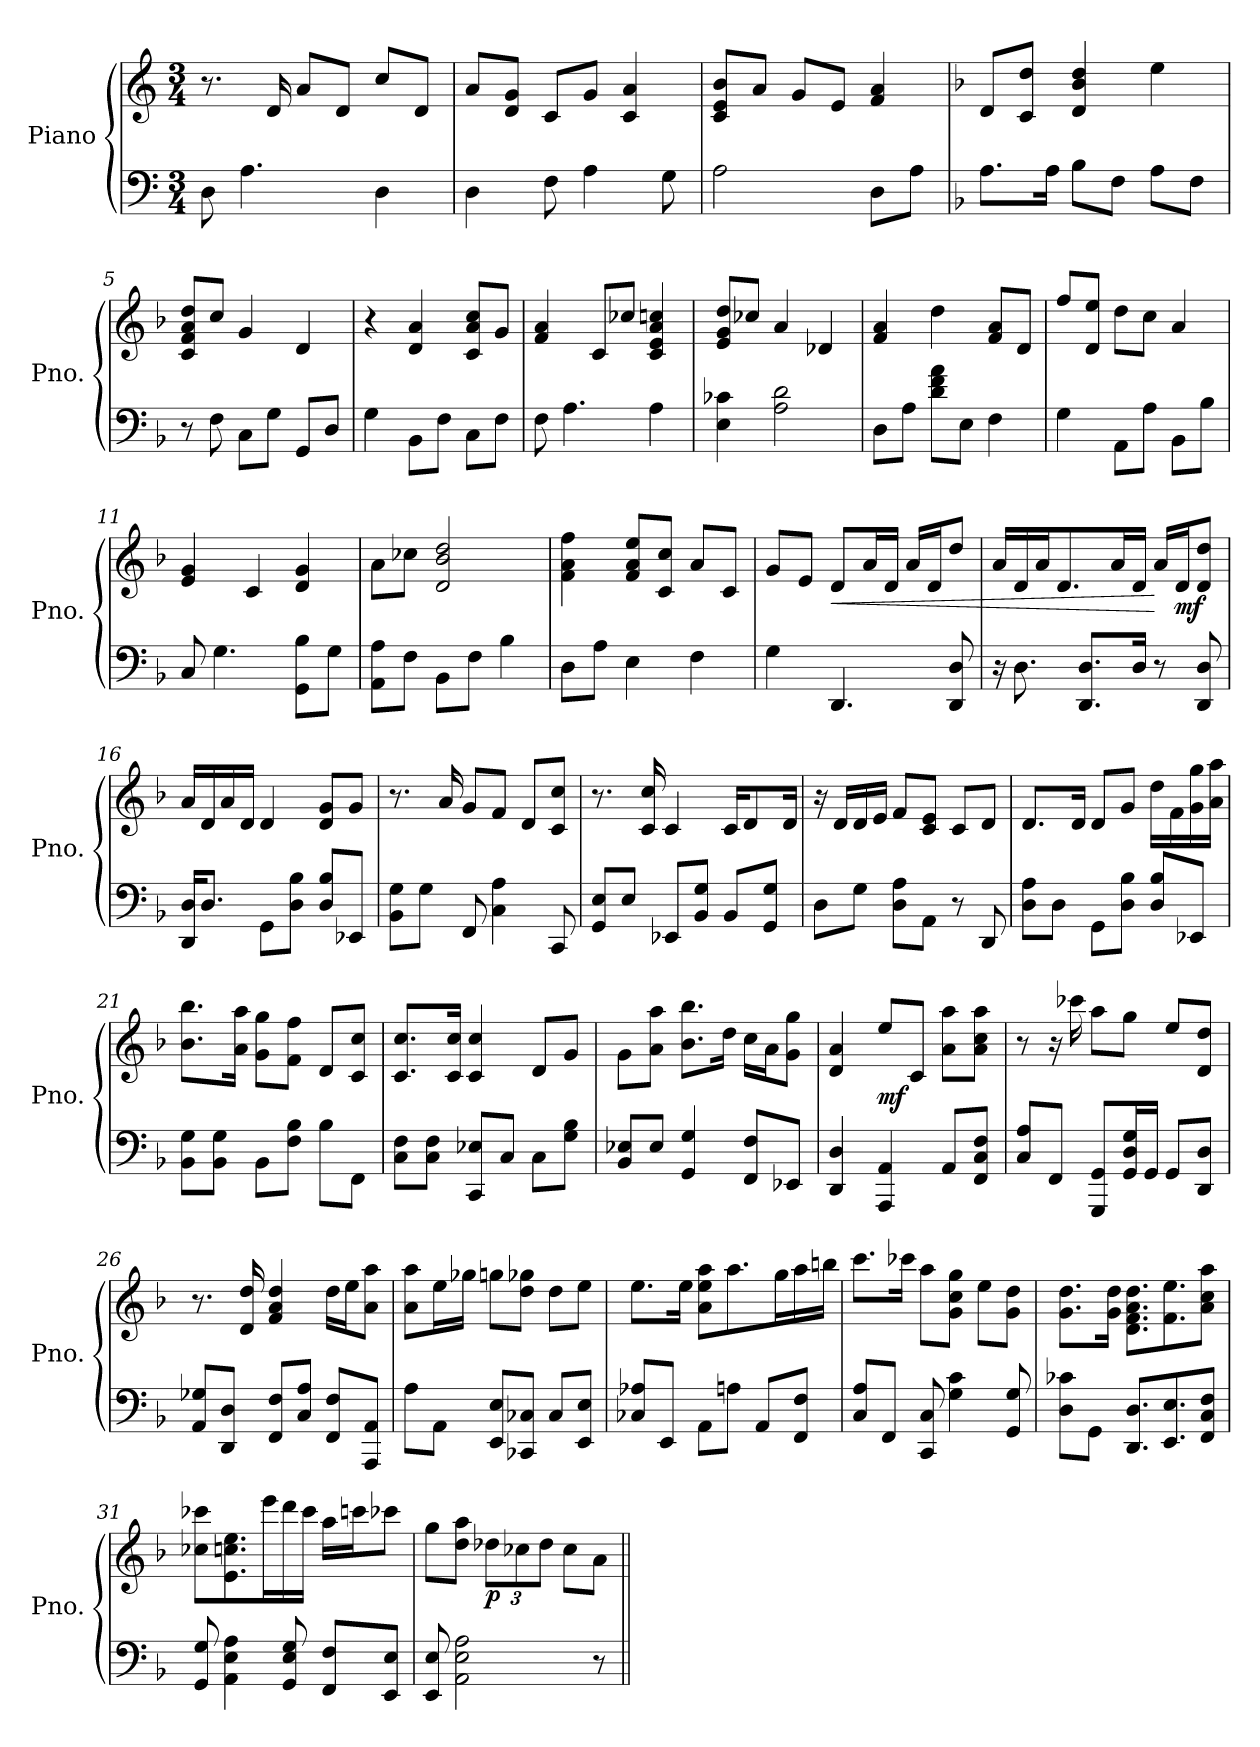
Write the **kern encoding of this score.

**kern	**kern	**dynam
*part1	*part1	*part1
*staff2	*staff1	*staff1/2
*I"Piano	*	*
*I'Pno.	*	*
*clefF4	*clefG2	*
*k[]	*k[]	*
*M3/4	*M3/4	*
*MM80	*MM80	*
=1	=1	=1
8D\	8.r	.
4.A\	.	.
.	16d/	.
.	8a/L	.
.	8d/J	.
4D\	8cc/L	.
.	8d/J	.
=2	=2	=2
4D\	8a/L	.
.	8d/ 8g/J	.
8F\	8c/L	.
4A\	8g/J	.
.	4c/ 4a/	.
8G\	.	.
=3	=3	=3
2A\	8c/ 8e/ 8b/L	.
.	8a/J	.
.	8g/L	.
.	8e/J	.
8D\L	4f/ 4a/	.
8A\J	.	.
=4	=4	=4
*k[b-]	*k[b-]	*
8.A\L	8d/L	.
.	8c/ 8dd/J	.
16A\Jk	.	.
8B-\L	4d/ 4b-/ 4dd/	.
8F\J	.	.
8A\L	4ee\	.
8F\J	.	.
=5	=5	=5
8r	8c/ 8f/ 8a/ 8dd/L	.
8F\	8cc/J	.
8C\L	4g/	.
8G\J	.	.
8GG/L	4d/	.
8D/J	.	.
=6	=6	=6
4G\	4r	.
8BB-\L	4d/ 4a/	.
8F\J	.	.
8C\L	8c/ 8a/ 8cc/L	.
8F\J	8g/J	.
=7	=7	=7
8F\	4f/ 4a/	.
4.A\	.	.
.	8c/L	.
.	8cc-X/J	.
4A\	4c/ 4e/ 4a/ 4ccn/	.
!!LO:LB:g=z
=8	=8	=8
4E\ 4c-X\	8e/ 8g/ 8dd/L	.
.	8cc-X/J	.
2A\ 2d\	4a/	.
.	4d-X/	.
=9	=9	=9
8D\L	4f/ 4a/	.
8A\J	.	.
8d\ 8f\ 8a\L	4dd\	.
8E\J	.	.
4F\	8f/ 8a/L	.
.	8d/J	.
=10	=10	=10
4G\	8ff/L	.
.	8d/ 8ee/J	.
8AA\L	8dd\L	.
8A\J	8cc\J	.
8BB-\L	4a/	.
8B-\J	.	.
=11	=11	=11
8C/	4e/ 4g/	.
4.G\	.	.
.	4c/	.
8GG\ 8B-\L	4d/ 4g/	.
8G\J	.	.
=12	=12	=12
8AA\ 8A\L	8a\L	.
8F\J	8cc-X\J	.
8BB-\L	2d/ 2b-/ 2dd/	.
8F\J	.	.
4B-\	.	.
=13	=13	=13
8D\L	4f\ 4a\ 4ff\	.
8A\J	.	.
4E\	8f/ 8a/ 8ee/L	.
.	8c/ 8cc/J	.
4F\	8a/L	.
.	8c/J	.
=14	=14	=14
4G\	8g/L	.
.	8e/J	.
!	!	!LO:HP:b
4.DD/	8d/L	<
.	16a/L	.
.	16d/JJ	.
.	16a/LL	.
.	16d/J	.
8DD/ 8D/	8dd/J	.
!!LO:LB:g=z
=15	=15	=15
16r	16a/LL	.
8.D\	16d/	.
.	16a/J	.
.	8.d/	.
8.DD/ 8.D/L	.	.
.	16a/L	.
16D/Jk	16d/JJ	.
8r	16a/LL	[
!	!	!LO:DY:b
.	16d/J	mf
8DD/ 8D/	8d/ 8dd/J	.
=16	=16	=16
16DD/ 16D/KL	16a/LL	.
8.D/J	16d/	.
.	16a/	.
.	16d/JJ	.
8GG\L	4d/	.
8D\ 8B-\J	.	.
8D/ 8B-/L	8d/ 8g/L	.
8EE-X/J	8g/J	.
=17	=17	=17
8BB-\ 8G\L	8.r	.
8G\J	.	.
.	16a/	.
8FF/	8g/L	.
4C\ 4A\	8f/J	.
.	8d/L	.
8CC/	8c/ 8cc/J	.
=18	=18	=18
8GG/ 8E/L	8.r	.
8E/J	.	.
.	16c/ 16cc/	.
8EE-X/L	4c/	.
8BB-/ 8G/J	.	.
8BB-/L	16c/KL	.
.	8d/	.
8GG/ 8G/J	.	.
.	16d/Jk	.
=19	=19	=19
8D\L	16r	.
.	16d/LL	.
8G\J	16d/	.
.	16e/JJ	.
8D\ 8A\L	8f/L	.
8AA\J	8c/ 8e/J	.
8r	8c/L	.
8DD/	8d/J	.
!!LO:LB:g=z
=20	=20	=20
8D\ 8A\L	8.d/L	.
8D\J	.	.
.	16d/Jk	.
8GG\L	8d/L	.
8D\ 8B-\J	8g/J	.
8D/ 8B-/L	16dd\LL	.
.	16f\	.
8EE-X/J	16g\ 16gg\	.
.	16a\ 16aa\JJ	.
=21	=21	=21
8BB-\ 8G\L	8.b-\ 8.bb-\L	.
8BB-\ 8G\J	.	.
.	16a\ 16aa\Jk	.
8BB-\L	8g\ 8gg\L	.
8F\ 8B-\J	8f\ 8ff\J	.
8B-\L	8d/L	.
8FF\J	8c/ 8cc/J	.
=22	=22	=22
8C\ 8F\L	8.c/ 8.cc/L	.
8C\ 8F\J	.	.
.	16c/ 16cc/Jk	.
8CC/ 8E-X/L	4c/ 4cc/	.
8C/J	.	.
8C\L	8d/L	.
8G\ 8B-\J	8g/J	.
=23	=23	=23
8BB-/ 8E-X/L	8g\L	.
8E-/J	8a\ 8aa\J	.
4GG/ 4G/	8.b-\ 8.bb-\L	.
.	16dd\Jk	.
8FF/ 8F/L	16cc\LL	.
.	16a\J	.
8EE-X/J	8g\ 8gg\J	.
=24	=24	=24
4DD/ 4D/	4d/ 4a/	.
!	!	!LO:DY:b
4AAA/ 4AA/	8ee/L	mf
.	8c/J	.
8AA/L	8a\ 8aa\L	.
8FF/ 8C/ 8F/J	8a\ 8cc\ 8aa\J	.
=25	=25	=25
8C/ 8A/L	8r	.
8FF/J	16r	.
.	16ccc-X\	.
8GGG/ 8GG/L	8aa\L	.
16GG/ 16D/ 16G/L	8gg\J	.
16GG/JJ	.	.
8GG/L	8ee/L	.
8DD/ 8D/J	8d/ 8dd/J	.
!!LO:LB:g=z
=26	=26	=26
8AA/ 8G-X/L	8.r	.
8DD/ 8D/J	.	.
.	16d/ 16dd/	.
8FF/ 8F/L	4f/ 4a/ 4dd/	.
8C/ 8A/J	.	.
8FF/ 8F/L	16dd\LL	.
.	16ee\J	.
8AAA/ 8AA/J	8a\ 8aa\J	.
=27	=27	=27
8A\L	8a\ 8aa\L	.
8AA\J	16ee\L	.
.	16gg-X\JJ	.
8EE/ 8E/L	8ggn\L	.
8CC-X/ 8C-X/J	8dd\ 8gg-X\J	.
8C-/L	8dd\L	.
8EE/ 8E/J	8ee\J	.
=28	=28	=28
8C-X/ 8A-X/L	8.ee\L	.
8EE/J	.	.
.	16ee\Jk	.
8AA\L	8a\ 8ee\ 8aa\L	.
8An\J	8.aa\	.
8AA/L	.	.
.	16gg\L	.
8FF/ 8F/J	16aa\	.
.	16bbn\JJ	.
=29	=29	=29
8C/ 8A/L	8.ccc\L	.
8FF/J	.	.
.	16ccc-X\Jk	.
8CC/ 8C/	8aa\L	.
4G\ 4c\	8g\ 8cc\ 8gg\J	.
.	8ee\L	.
8GG/ 8G/	8g\ 8dd\J	.
=30	=30	=30
8D\ 8c-X\L	8.g\ 8.dd\L	.
8GG\J	.	.
.	16g\ 16dd\Jk	.
8.DD/ 8.D/L	8.d\ 8.f\ 8.a\ 8.dd\L	.
8.EE/ 8.E/	8.f\ 8.ee\	.
8FF/ 8C/ 8F/J	8a\ 8cc\ 8aa\J	.
!!LO:PB:g=z
=31	=31	=31
8GG/ 8G/	8cc-X\ 8ccc-X\L	.
4AA\ 4E\ 4A\	8.e\ 8.ccn\ 8.ee\	.
.	16eee\L	.
8GG/ 8E/ 8G/	16ddd\	.
.	16ccc-\JJ	.
8FF/ 8F/L	16aa\LL	.
.	16cccn\J	.
8EE/ 8E/J	8ccc-X\J	.
=32	=32	=32
8EE/ 8E/	8gg\L	.
2AA\ 2E\ 2A\	8dd\ 8aa\J	.
*	*Xbrackettup	*
!	!	!LO:DY:b
.	12dd-X\L	p
.	12cc-X\	.
.	12dd-\J	.
.	8cc-\L	.
8r	8a\J	.
=||	=||	=||
*-	*-	*-
